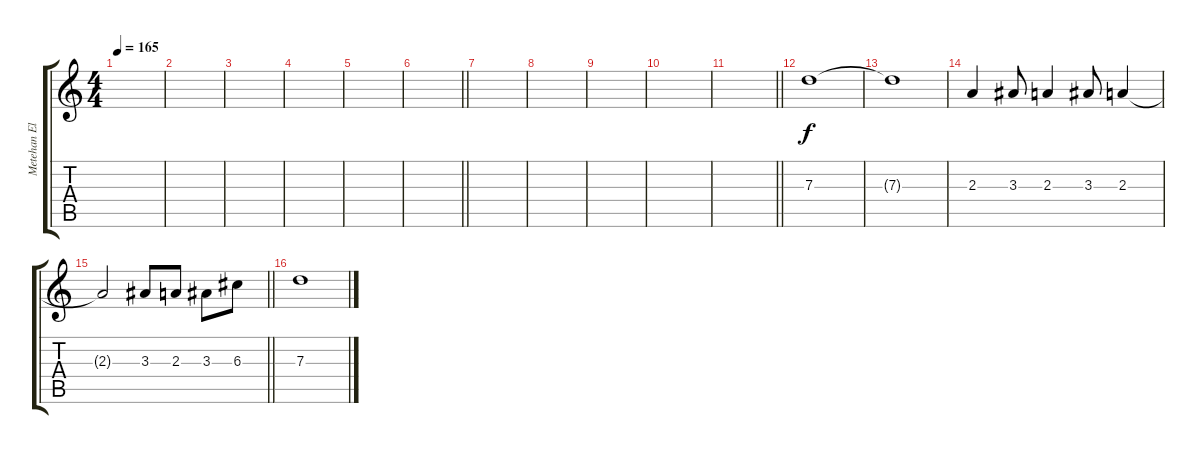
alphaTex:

\track ("Metehan Elbasan" "Metehan El") {instrument acousticguitarnylon}
\staff {score tabs}
\tuning (E4 B3 G3 D3 A2 E2) {hide}
\ts (4 4)
\tempo 165
\clef g2
\ks c
|
|
|
|
|
\barLineRight lightlight
|
|
|
|
|
\barLineRight lightlight
|
7.3.1 |
7.3{t}.1 |
2.3.4 3.3.8 2.3.4 3.3.8 2.3.4 |
\barLineRight lightlight
2.3{t}.2 3.3.8 2.3.8 3.3.8 6.3.8 |
7.3.1
